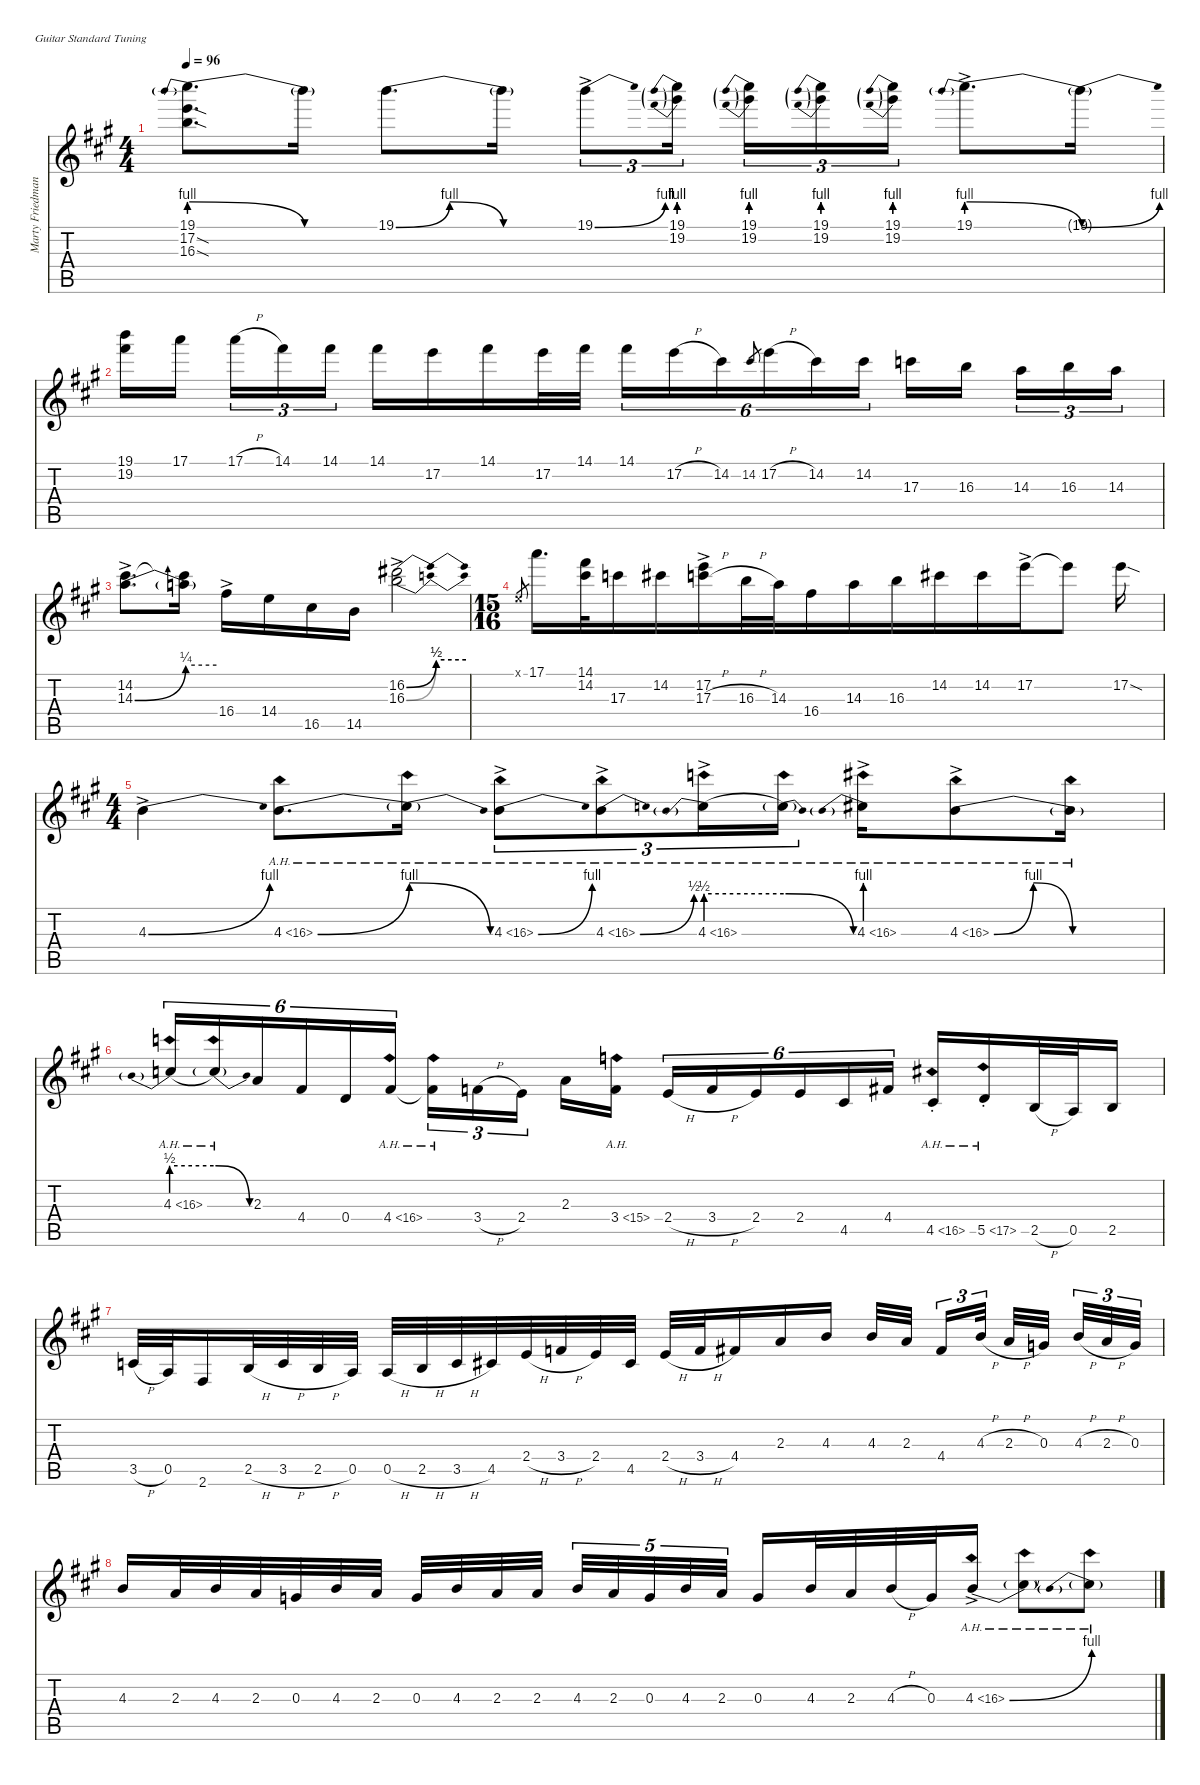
\defaultSystemsLayout 4
\hideDynamics
\bracketExtendMode nobrackets
\firstSystemTrackNameMode fullname
\otherSystemsTrackNameOrientation horizontal
\track ("Marty Friedman" "dist.guit.") {instrument distortionguitar}
\staff {score tabs}
\tuning (E4 B3 G3 D3 A2 E2)
\ts (4 4)
\tempo 96
\clef g2
\ks f#minor
(19.1{be (prebendrelease 0 4 60 0)} 17.2{sod t} 16.3{sod t}).8{d dy f beam Down} 19.1{be (hold 0 0 60 0) t acc forcenatural}.16{beam Down} 19.1{be (bendrelease 0 0 30 4 30 4 60 0) acc forcenatural}.8{d beam Down} 19.1{be (hold 0 0 60 0) t acc forcenatural}.16{beam Down} 19.1{be (bend 0 0 30 4) ac acc forcenatural}.8{tu (3 2) dy ff beam Down} (19.1{be (prebend 0 4 60 4)} 19.2{be (prebend 0 4 60 4)}).16{tu (3 2) dy f beam Down} (19.1{be (prebend 0 4 60 4)} 19.2{be (prebend 0 4 60 4)}).16{tu (3 2) beam Down} (19.1{be (prebend 0 4 60 4)} 19.2{be (prebend 0 4 60 4)}).16{tu (3 2) beam Down} (19.1{be (prebend 0 4 60 4)} 19.2{be (prebend 0 4 60 4)}).16{tu (3 2) beam Down} 19.1{be (prebendrelease 0 4 60 0) ac}.8{d dy ff beam Down} 19.1{be (bend 0 0 60 4) t acc forcenatural}.16{dy f beam Down} |
(19.1{acc forcenatural} 19.2{acc #}).16{beam Down} 17.1{acc forcenatural}.16{beam Down} 17.1{h acc forcenatural}.16{tu (3 2) beam Down} 14.1{acc #}.16{tu (3 2) beam Down} 14.1{acc #}.16{tu (3 2) beam Down} 14.1{acc #}.16{beam Down} 17.2{acc forcenatural}.16{beam Down} 14.1{acc #}.16{beam Down} 17.2{acc forcenatural}.32{beam Down} 14.1{acc #}.32{beam Down} 14.1{acc #}.16{tu (6 4) beam Down} 17.2{h acc forcenatural}.16{tu (6 4) beam Down} 14.2{acc #}.16{tu (6 4) beam Down} 14.2{acc #}.8{gr dy mf beam Up} 17.2{h acc forcenatural}.16{tu (6 4) dy f beam Down} 14.2{acc #}.16{tu (6 4) beam Down} 14.2{acc #}.16{tu (6 4) beam Down} 17.3{acc forcenatural}.16{beam Down} 16.3{acc forcenatural}.16{beam Down} 14.3{acc forcenatural}.16{tu (3 2) beam Down} 16.3{acc forcenatural}.16{tu (3 2) beam Down} 14.3{acc forcenatural}.16{tu (3 2) beam Down} |
(14.2{ac acc #} 14.3{be (bend 0 0 60 1) ac acc forcenatural}).8{d dy ff beam Down} (14.2{t acc #} 14.3{be (hold 0 1 60 1) t acc forcenatural}).16{dy f beam Down} 16.4{ac acc #}.16{dy ff beam Down} 14.4{acc forcenatural}.16{dy f beam Down} 16.5{acc #}.16{beam Down} 14.5{acc forcenatural}.16{beam Down} (16.2{be (bendrelease 0 0 9.999999599999999 2 45 2 19.999999199999998 0) ac acc #} 16.3{be (bendrelease 0 0 9.999999599999999 2 45 2 19.999999199999998 0) ac acc forcenatural}).2{dy ff beam Down} |
\ts (15 16)
\beaming (8 7)
0.1{x acc forcenatural}.8{gr dy mf beam Up} 17.1{acc forcenatural}.16{d dy f beam Down} (14.1{acc #} 14.2{acc #}).32{beam Down} 17.3{acc forcenatural}.16{beam Down} 14.2{acc #}.16{beam Down} (17.2{ac acc forcenatural} 17.3{h ac acc forcenatural}).16{dy ff beam Down} 16.3{h acc forcenatural}.32{dy f beam Down} 14.3{acc forcenatural}.32{beam Down} 16.4{acc #}.16{beam Down} 14.3{acc forcenatural}.16{beam Down} 16.3{acc forcenatural}.16{beam Down} 14.2{acc #}.16{beam Down} 14.2{acc #}.16{beam Down} 17.2{ac acc forcenatural}.16{dy ff beam Down} 17.2{t acc forcenatural}.8{dy f beam Down} 17.2{sod acc forcenatural}.16{beam Down} |
\ts (4 4)
\beaming (8 2 2 2 2)
4.3{be (bend 0 0 30 4) ac acc forcenatural}.4{dy ff beam Down} 4.3{be (bend 0 0 60 4) ah 12 acc forcenatural}.8{d dy f beam Down} 4.3{be (release 0 4 60 0) ah 12 t}.16{beam Down} 4.3{be (bend 0 0 30 4) ah 12 ac acc forcenatural}.8{tu (3 2) dy ff beam Down} 4.3{be (bend 0 0 30 2) ah 12 ac acc forcenatural}.8{tu (3 2) beam Down} 4.3{be (prebend 0 2 60 2) ah 12 ac}.16{tu (3 2) beam Down} 4.3{be (release 0 2 60 0) ah 12 t}.16{tu (3 2) dy f beam Down} 4.3{be (prebend 0 4 60 4) ah 12 ac}.16{dy ff beam Down} 4.3{be (bendrelease 0 0 30 4 30 4 60 0) ah 12 ac acc forcenatural}.8{beam Down} 4.3{be (hold 0 0 60 0) ah 12 t acc forcenatural}.16{dy f beam Down} |
4.3{be (prebend 0 2 60 2) ah 12}.16{tu (6 4) beam Up} 4.3{be (release 0 2 60 0) ah 12 t}.16{tu (6 4) beam Up} 2.3{acc forcenatural}.16{tu (6 4) beam Up} 4.4{acc #}.16{tu (6 4) beam Up} 0.4{acc forcenatural}.16{tu (6 4) beam Up} 4.4{ah 12 acc #}.16{tu (6 4) beam Up} 4.4{ah 12 t acc #}.16{tu (3 2) beam Down} 3.4{h acc forcenatural}.16{tu (3 2) beam Down} 2.4{acc forcenatural}.16{tu (3 2) beam Down} 2.3{acc forcenatural}.16{beam Down} 3.4{ah 12 acc forcenatural}.16{beam Down} 2.4{h acc forcenatural}.16{tu (6 4) beam Up} 3.4{h acc forcenatural}.16{tu (6 4) beam Up} 2.4{acc forcenatural}.16{tu (6 4) beam Up} 2.4{acc forcenatural}.16{tu (6 4) beam Up} 4.5{acc #}.16{tu (6 4) beam Up} 4.4{acc #}.16{tu (6 4) beam Up} 4.5{ah 12 st acc #}.16{dy mf beam Up} 5.5{ah 12 st acc forcenatural}.16{beam Up} 2.5{h acc forcenatural}.32{dy f beam Up} 0.5{acc forcenatural}.32{beam Up} 2.5{acc forcenatural}.16{beam Up} |
3.5{h acc forcenatural}.32{beam Up} 0.5{acc forcenatural}.32{beam Up} 2.6{acc #}.16{beam Up} 2.5{h acc forcenatural}.32{beam Up} 3.5{h acc forcenatural}.32{beam Up} 2.5{h acc forcenatural}.32{beam Up} 0.5{acc forcenatural}.32{beam Up} 0.5{h acc forcenatural}.32{beam Up} 2.5{h acc forcenatural}.32{beam Up} 3.5{h acc forcenatural}.32{beam Up} 4.5{acc #}.32{beam Up} 2.4{h acc forcenatural}.32{beam Up} 3.4{h acc forcenatural}.32{beam Up} 2.4{acc forcenatural}.32{beam Up} 4.5{acc #}.32{beam Up} 2.4{h acc forcenatural}.32{beam Up} 3.4{h acc forcenatural}.32{beam Up} 4.4{acc #}.16{beam Up} 2.3{acc forcenatural}.16{beam Up} 4.3{acc forcenatural}.16{beam Up} 4.3{acc forcenatural}.32{beam Up} 2.3{acc forcenatural}.32{beam Up} 4.4{acc #}.16{tu (3 2) beam Up} 4.3{h acc forcenatural}.32{tu (3 2) beam Up} 2.3{h acc forcenatural}.32{beam Up} 0.3{acc forcenatural}.32{beam Up} 4.3{h acc forcenatural}.32{tu (3 2) beam Up} 2.3{h acc forcenatural}.32{tu (3 2) beam Up} 0.3{acc forcenatural}.32{tu (3 2) beam Up} |
4.3{acc forcenatural}.16{beam Up} 2.3{acc forcenatural}.32{beam Up} 4.3{acc forcenatural}.32{beam Up} 2.3{acc forcenatural}.32{beam Up} 0.3{acc forcenatural}.32{beam Up} 4.3{acc forcenatural}.32{beam Up} 2.3{acc forcenatural}.32{beam Up} 0.3{acc forcenatural}.32{beam Up} 4.3{acc forcenatural}.32{beam Up} 2.3{acc forcenatural}.32{beam Up} 2.3{acc forcenatural}.32{beam Up} 4.3{acc forcenatural}.32{tu (5 4) beam Up} 2.3{acc forcenatural}.32{tu (5 4) beam Up} 0.3{acc forcenatural}.32{tu (5 4) beam Up} 4.3{acc forcenatural}.32{tu (5 4) beam Up} 2.3{acc forcenatural}.32{tu (5 4) beam Up} 0.3{acc forcenatural}.16{beam Up} 4.3{acc forcenatural}.32{beam Up} 2.3{acc forcenatural}.32{beam Up} 4.3{h acc forcenatural}.32{beam Up} 0.3{acc forcenatural}.32{beam Up} 4.3{be (bend 0 0 60 4) ah 12 ac acc forcenatural}.16{dy ff beam Up} 4.3{ah 12 t}.8{dy f beam Down} 4.3{be (prebend 0 4 60 4) ah 12 t}.8{beam Down}
